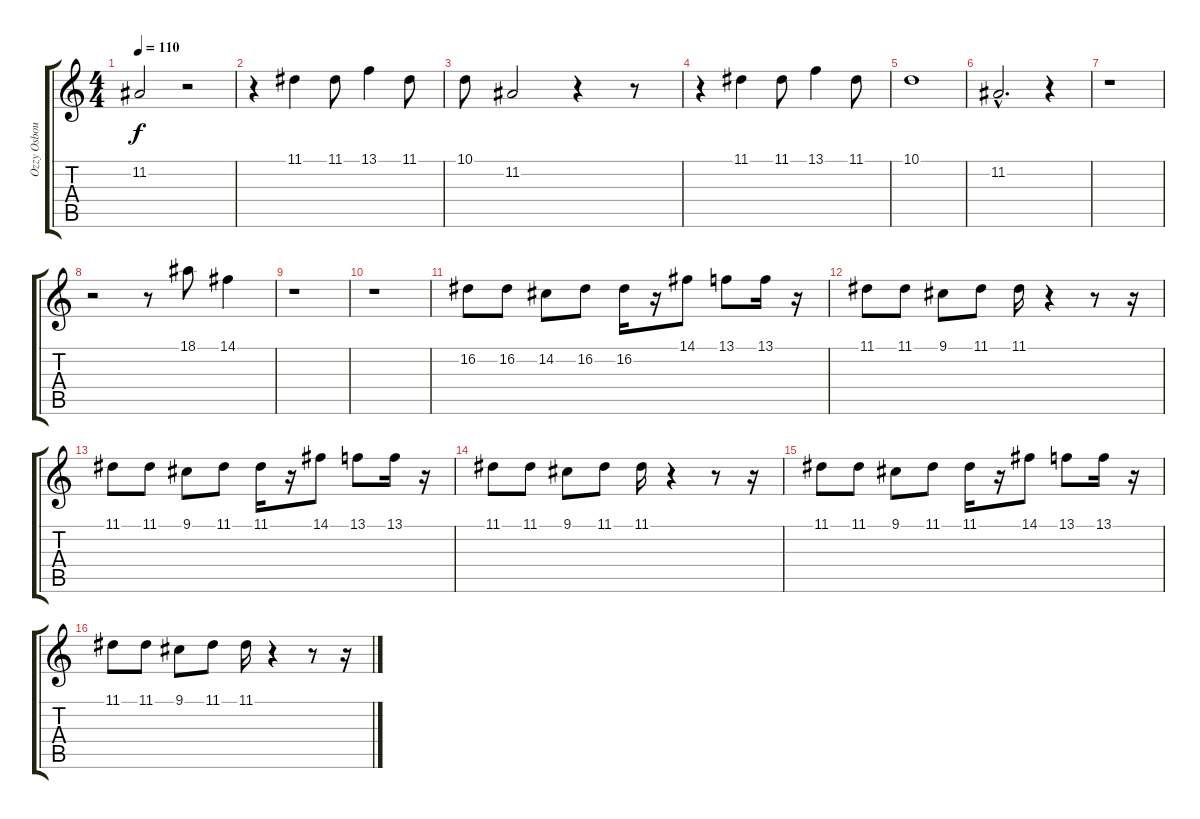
\track ("Ozzy Osbourne (Voice)" "Ozzy Osbou") {instrument lead6voice}
\staff {score tabs}
\tuning (E4 B3 G3 D3 A2 E2) {hide}
\ts (4 4)
\tempo 110
\clef g2
\ks c
11.2.2{dy f} r.2 |
r.4 11.1.4 11.1.8 13.1.4 11.1.8 |
10.1.8 11.2.2 r.4 r.8 |
r.4 11.1.4 11.1.8 13.1.4 11.1.8 |
10.1.1 |
11.2{hac}.2{d} r.4 |
r.1 |
r.2 r.8 18.1.8 14.1.4 |
r.1 |
r.1 |
16.2.8 16.2.8 14.2.8 16.2.8 16.2.16 r.16 14.1.8 13.1.8 13.1.16 r.16 |
11.1.8 11.1.8 9.1.8 11.1.8 11.1.16 r.4 r.8 r.16 |
11.1.8 11.1.8 9.1.8 11.1.8 11.1.16 r.16 14.1.8 13.1.8 13.1.16 r.16 |
11.1.8 11.1.8 9.1.8 11.1.8 11.1.16 r.4 r.8 r.16 |
11.1.8 11.1.8 9.1.8 11.1.8 11.1.16 r.16 14.1.8 13.1.8 13.1.16 r.16 |
11.1.8 11.1.8 9.1.8 11.1.8 11.1.16 r.4 r.8 r.16
